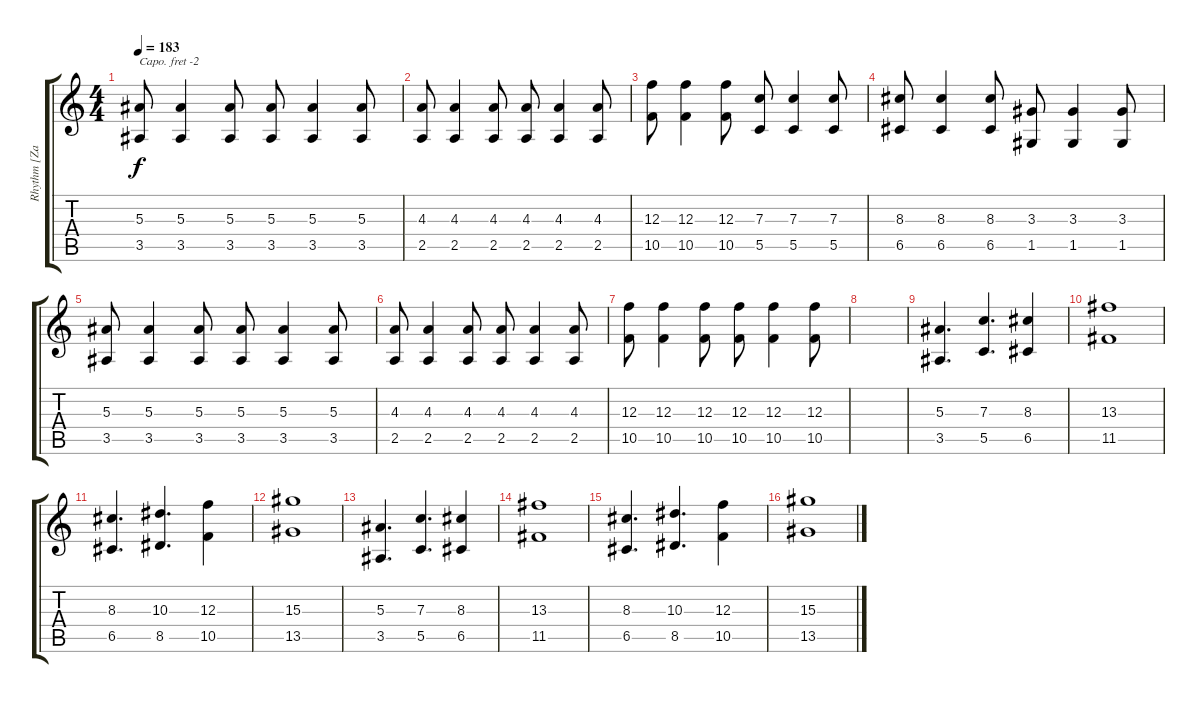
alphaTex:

\track ("Rhythm [Zacky Vengeance]" "Rhythm [Za") {instrument distortionguitar}
\staff {score tabs}
\capo -2
\tuning (E4 B3 G3 D3 A2 D2) {hide}
\ts (4 4)
\tempo 183
\clef g2
\ks c
(5.3 3.5).8{dy f} (5.3 3.5).4 (5.3 3.5).8 (5.3 3.5).8 (5.3 3.5).4 (5.3 3.5).8 |
(4.3 2.5).8 (4.3 2.5).4 (4.3 2.5).8 (4.3 2.5).8 (4.3 2.5).4 (4.3 2.5).8 |
(12.3 10.5).8 (12.3 10.5).4 (12.3 10.5).8 (7.3 5.5).8 (7.3 5.5).4 (7.3 5.5).8 |
(8.3 6.5).8 (8.3 6.5).4 (8.3 6.5).8 (3.3 1.5).8 (3.3 1.5).4 (3.3 1.5).8 |
(5.3 3.5).8 (5.3 3.5).4 (5.3 3.5).8 (5.3 3.5).8 (5.3 3.5).4 (5.3 3.5).8 |
(4.3 2.5).8 (4.3 2.5).4 (4.3 2.5).8 (4.3 2.5).8 (4.3 2.5).4 (4.3 2.5).8 |
(12.3 10.5).8 (12.3 10.5).4 (12.3 10.5).8 (12.3 10.5).8 (12.3 10.5).4 (12.3 10.5).8 |
|
(5.3 3.5).4{d} (7.3 5.5).4{d} (8.3 6.5).4 |
(13.3 11.5).1 |
(8.3 6.5).4{d} (10.3 8.5).4{d} (12.3 10.5).4 |
(15.3 13.5).1 |
(5.3 3.5).4{d} (7.3 5.5).4{d} (8.3 6.5).4 |
(13.3 11.5).1 |
(8.3 6.5).4{d} (10.3 8.5).4{d} (12.3 10.5).4 |
(15.3 13.5).1
